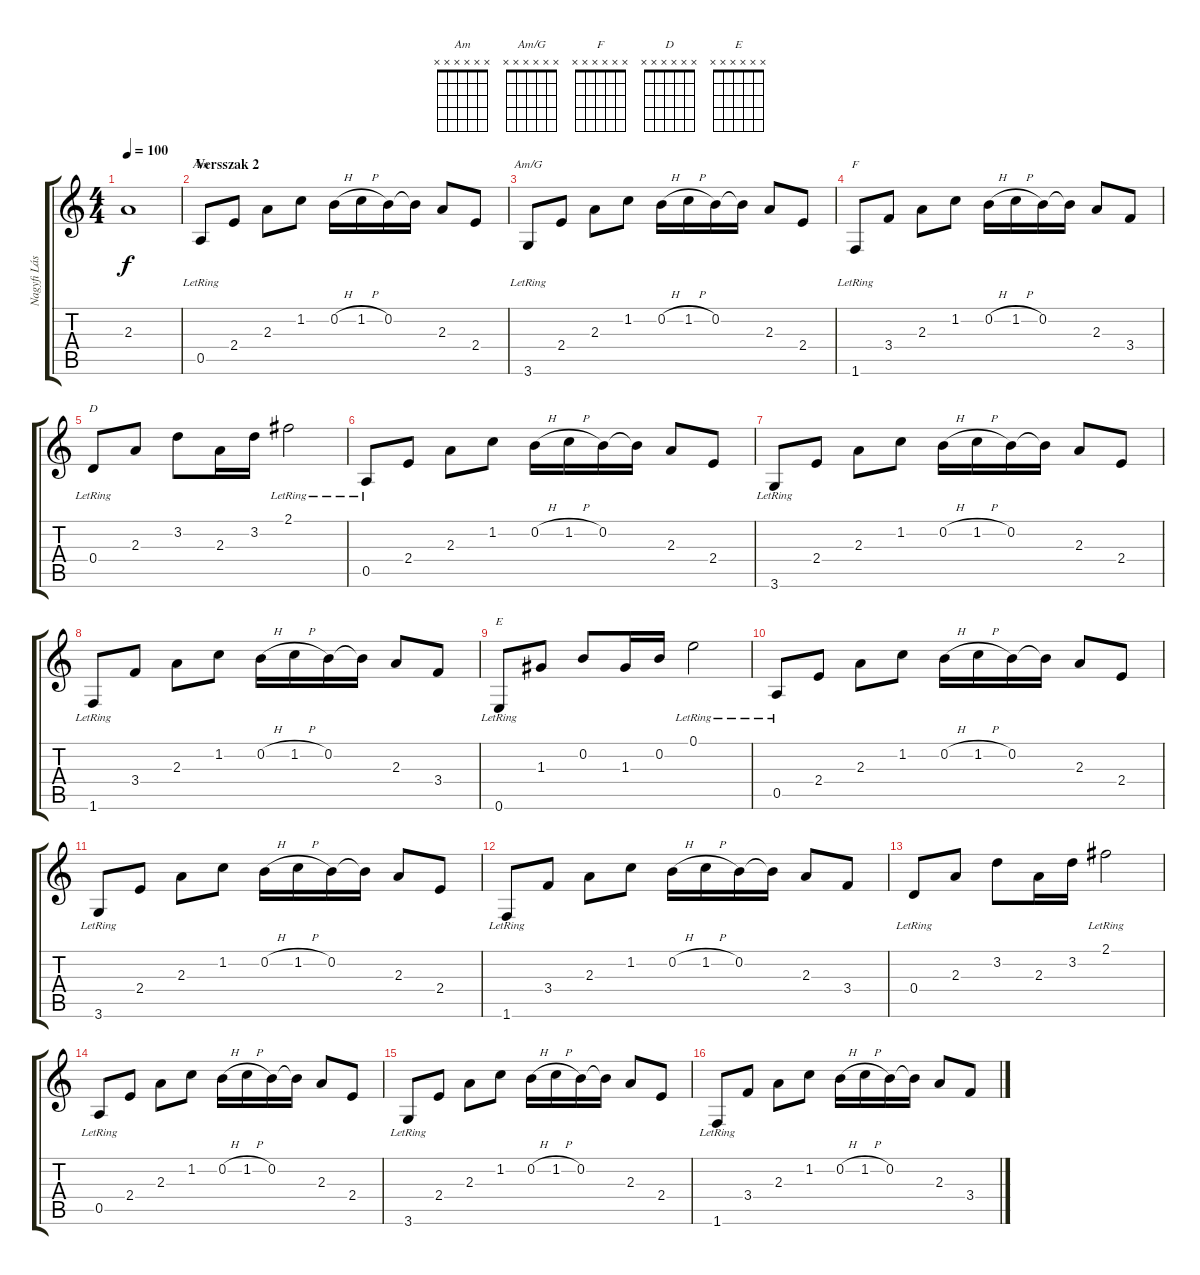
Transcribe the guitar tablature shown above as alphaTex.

\track ("Nagyfi László " "Nagyfi Lás") {instrument distortionguitar}
\staff {score tabs}
\tuning (E4 B3 G3 D3 A2 E2) {hide}
\chord ("Am" x x x x x x)
\chord ("Am/G" x x x x x x)
\chord ("F" x x x x x x)
\chord ("D" x x x x x x)
\chord ("E" x x x x x x)
\ts (4 4)
\tempo 100
\clef g2
\ks c
2.3.1{dy f} |
\section ("" "Versszak 2")
0.5{lr}.8{ch "Am" volume 12 instrument acousticguitarsteel} 2.4.8 2.3.8 1.2.8 0.2{h}.16 1.2{h}.16 0.2.16 0.2{t}.16 2.3.8 2.4.8 |
3.6{lr}.8{ch "Am/G"} 2.4.8 2.3.8 1.2.8 0.2{h}.16 1.2{h}.16 0.2.16 0.2{t}.16 2.3.8 2.4.8 |
1.6{lr}.8{ch "F"} 3.4.8 2.3.8 1.2.8 0.2{h}.16 1.2{h}.16 0.2.16 0.2{t}.16 2.3.8 3.4.8 |
0.4{lr}.8{ch "D"} 2.3.8 3.2.8 2.3.16 3.2.16 2.1{lr}.2 |
0.5{lr}.8 2.4.8 2.3.8 1.2.8 0.2{h}.16 1.2{h}.16 0.2.16 0.2{t}.16 2.3.8 2.4.8 |
3.6{lr}.8 2.4.8 2.3.8 1.2.8 0.2{h}.16 1.2{h}.16 0.2.16 0.2{t}.16 2.3.8 2.4.8 |
1.6{lr}.8 3.4.8 2.3.8 1.2.8 0.2{h}.16 1.2{h}.16 0.2.16 0.2{t}.16 2.3.8 3.4.8 |
0.6{lr}.8{ch "E"} 1.3.8 0.2.8 1.3.16 0.2.16 0.1{lr}.2 |
0.5{lr}.8 2.4.8 2.3.8 1.2.8 0.2{h}.16 1.2{h}.16 0.2.16 0.2{t}.16 2.3.8 2.4.8 |
3.6{lr}.8 2.4.8 2.3.8 1.2.8 0.2{h}.16 1.2{h}.16 0.2.16 0.2{t}.16 2.3.8 2.4.8 |
1.6{lr}.8 3.4.8 2.3.8 1.2.8 0.2{h}.16 1.2{h}.16 0.2.16 0.2{t}.16 2.3.8 3.4.8 |
0.4{lr}.8 2.3.8 3.2.8 2.3.16 3.2.16 2.1{lr}.2 |
0.5{lr}.8 2.4.8 2.3.8 1.2.8 0.2{h}.16 1.2{h}.16 0.2.16 0.2{t}.16 2.3.8 2.4.8 |
3.6{lr}.8 2.4.8 2.3.8 1.2.8 0.2{h}.16 1.2{h}.16 0.2.16 0.2{t}.16 2.3.8 2.4.8 |
1.6{lr}.8 3.4.8 2.3.8 1.2.8 0.2{h}.16 1.2{h}.16 0.2.16 0.2{t}.16 2.3.8 3.4.8
